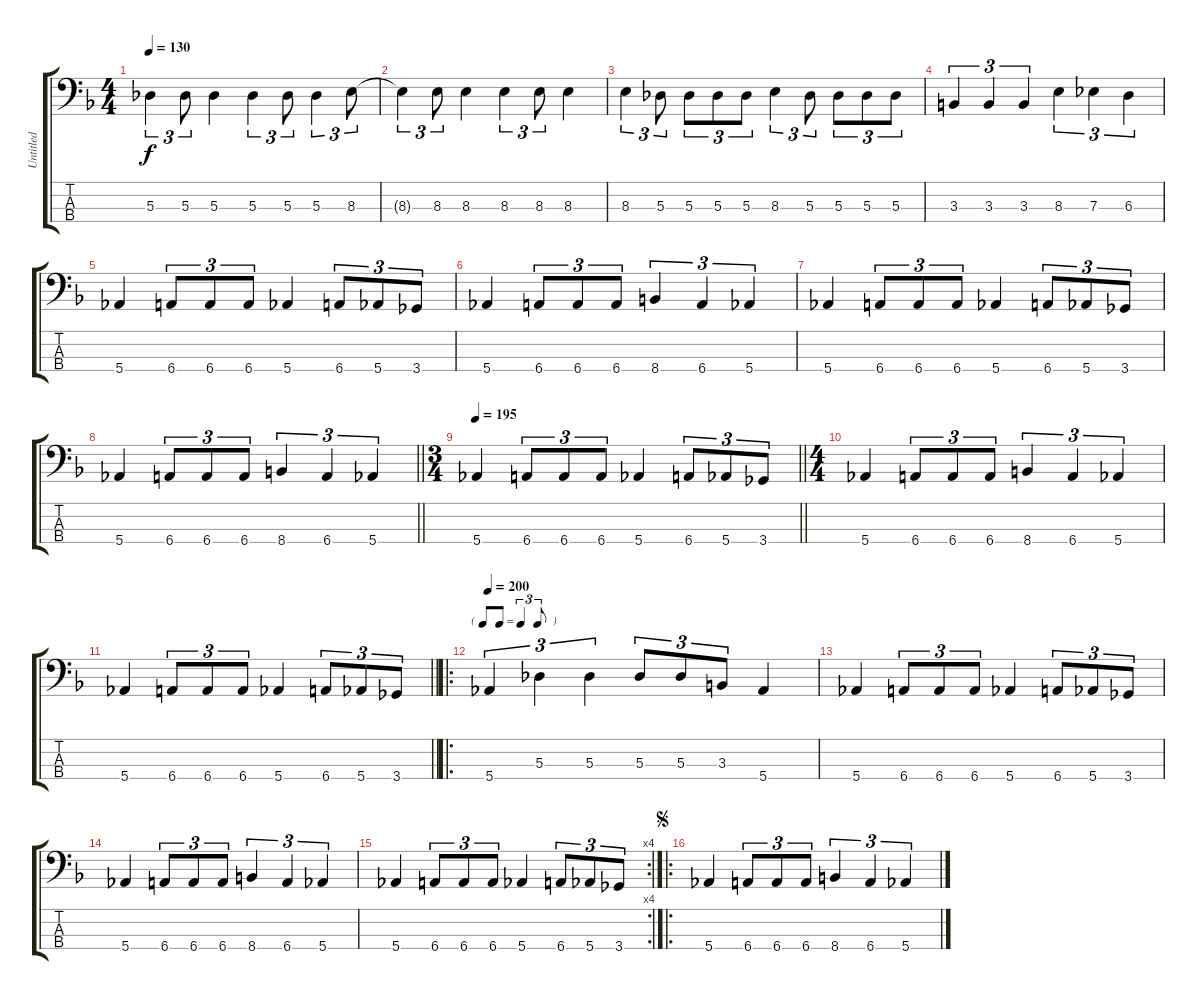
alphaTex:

\track ("Untitled" "Untitled") {instrument electricbassfinger}
\staff {score tabs}
\tuning (Gb2 Db2 Ab1 Eb1) {hide}
\ts (4 4)
\tempo 130
\clef f4
\ks f
5.3.4{tu (3 2) dy f} 5.3.8{tu (3 2)} 5.3.4 5.3.4{tu (3 2)} 5.3.8{tu (3 2)} 5.3.4{tu (3 2)} 8.3.8{tu (3 2)} |
8.3{t}.4{tu (3 2)} 8.3.8{tu (3 2)} 8.3.4 8.3.4{tu (3 2)} 8.3.8{tu (3 2)} 8.3.4 |
8.3.4{tu (3 2)} 5.3.8{tu (3 2)} 5.3.8{tu (3 2)} 5.3.8{tu (3 2)} 5.3.8{tu (3 2)} 8.3.4{tu (3 2)} 5.3.8{tu (3 2)} 5.3.8{tu (3 2)} 5.3.8{tu (3 2)} 5.3.8{tu (3 2)} |
3.3.4{tu (3 2)} 3.3.4{tu (3 2)} 3.3.4{tu (3 2)} 8.3.4{tu (3 2)} 7.3.4{tu (3 2)} 6.3.4{tu (3 2)} |
5.4.4 6.4.8{tu (3 2)} 6.4.8{tu (3 2)} 6.4.8{tu (3 2)} 5.4.4 6.4.8{tu (3 2)} 5.4.8{tu (3 2)} 3.4.8{tu (3 2)} |
5.4.4 6.4.8{tu (3 2)} 6.4.8{tu (3 2)} 6.4.8{tu (3 2)} 8.4.4{tu (3 2)} 6.4.4{tu (3 2)} 5.4.4{tu (3 2)} |
5.4.4 6.4.8{tu (3 2)} 6.4.8{tu (3 2)} 6.4.8{tu (3 2)} 5.4.4 6.4.8{tu (3 2)} 5.4.8{tu (3 2)} 3.4.8{tu (3 2)} |
\barLineRight lightlight
5.4.4 6.4.8{tu (3 2)} 6.4.8{tu (3 2)} 6.4.8{tu (3 2)} 8.4.4{tu (3 2)} 6.4.4{tu (3 2)} 5.4.4{tu (3 2)} |
\ts (3 4)
\tempo 195
\barLineRight lightlight
5.4.4 6.4.8{tu (3 2)} 6.4.8{tu (3 2)} 6.4.8{tu (3 2)} 5.4.4 6.4.8{tu (3 2)} 5.4.8{tu (3 2)} 3.4.8{tu (3 2)} |
\ts (4 4)
5.4.4 6.4.8{tu (3 2)} 6.4.8{tu (3 2)} 6.4.8{tu (3 2)} 8.4.4{tu (3 2)} 6.4.4{tu (3 2)} 5.4.4{tu (3 2)} |
\barLineRight lightlight
5.4.4 6.4.8{tu (3 2)} 6.4.8{tu (3 2)} 6.4.8{tu (3 2)} 5.4.4 6.4.8{tu (3 2)} 5.4.8{tu (3 2)} 3.4.8{tu (3 2)} |
\ro
\tf triplet8th
\tempo 200
5.4.4{tu (3 2)} 5.3.4{tu (3 2)} 5.3.4{tu (3 2)} 5.3.8{tu (3 2)} 5.3.8{tu (3 2)} 3.3.8{tu (3 2)} 5.4.4 |
5.4.4 6.4.8{tu (3 2)} 6.4.8{tu (3 2)} 6.4.8{tu (3 2)} 5.4.4 6.4.8{tu (3 2)} 5.4.8{tu (3 2)} 3.4.8{tu (3 2)} |
5.4.4 6.4.8{tu (3 2)} 6.4.8{tu (3 2)} 6.4.8{tu (3 2)} 8.4.4{tu (3 2)} 6.4.4{tu (3 2)} 5.4.4{tu (3 2)} |
\rc 4
5.4.4 6.4.8{tu (3 2)} 6.4.8{tu (3 2)} 6.4.8{tu (3 2)} 5.4.4 6.4.8{tu (3 2)} 5.4.8{tu (3 2)} 3.4.8{tu (3 2)} |
\ro
\jump segno
5.4.4 6.4.8{tu (3 2)} 6.4.8{tu (3 2)} 6.4.8{tu (3 2)} 8.4.4{tu (3 2)} 6.4.4{tu (3 2)} 5.4.4{tu (3 2)}
